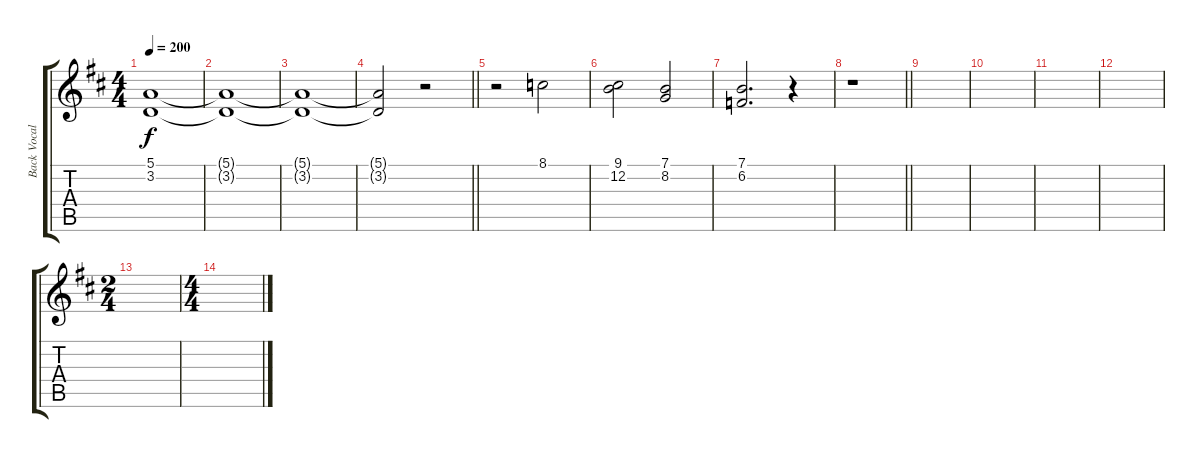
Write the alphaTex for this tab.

\track ("Back Vocal" "Back Vocal") {instrument choiraahs}
\staff {score tabs}
\tuning (E4 B3 G3 D3 A2 E2) {hide}
\ts (4 4)
\tempo 200
\clef g2
\ks d
(5.1 3.2).1{dy f} |
(5.1{t} 3.2{t}).1 |
(5.1{t} 3.2{t}).1 |
\barLineRight lightlight
(5.1{t} 3.2{t}).2 r.2 |
r.2 8.1.2 |
(9.1 12.2).2 (7.1 8.2).2 |
(7.1 6.2).2{d} r.4 |
\barLineRight lightlight
r.1 |
|
|
|
|
\ts (2 4)
|
\ts (4 4)
